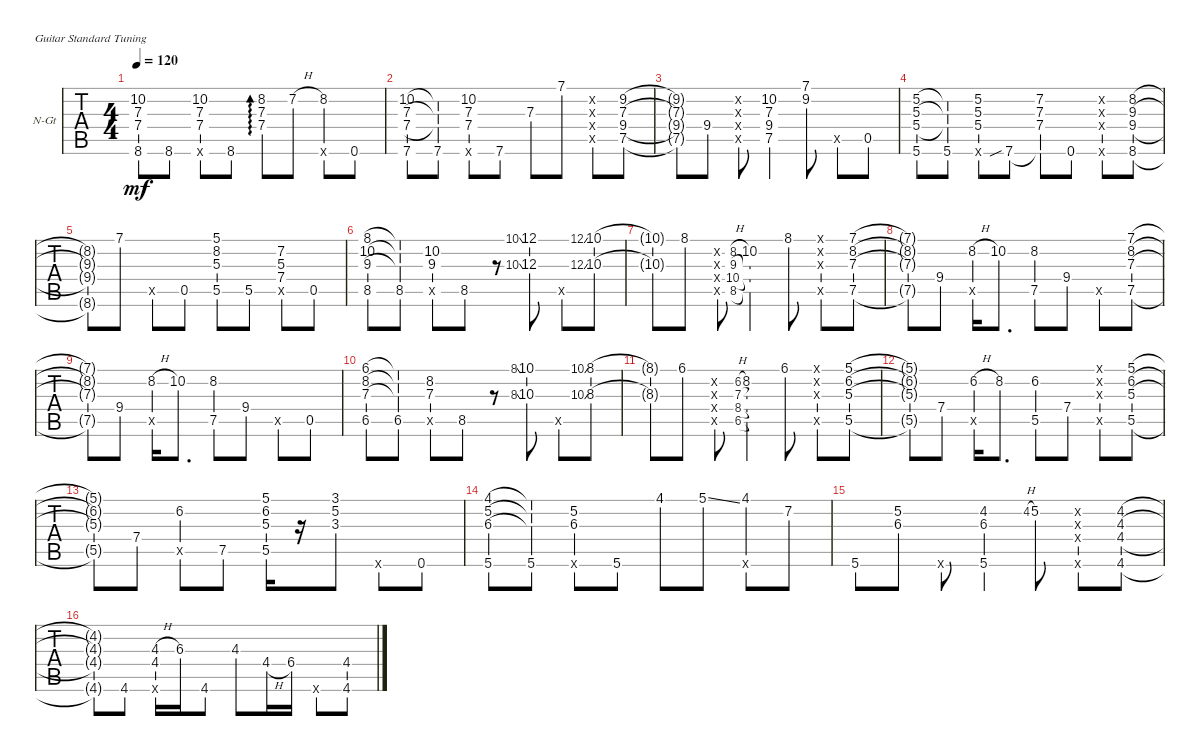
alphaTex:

\defaultSystemsLayout 4
\bracketExtendMode groupsimilarinstruments
\firstSystemTrackNameOrientation horizontal
\otherSystemsTrackNameOrientation horizontal
\track ("Nylon Guitar" "N-Gt") {instrument acousticguitarnylon}
\staff {tabs}
\tuning (E4 B3 G3 D3 A2 E2)
\ts (4 4)
\tempo 120
\clef g2
\ks c
(8.6{t} 7.4{t} 7.3{t} 10.2{t}).8{dy mf} 8.6.8 (0.6{x} 7.4 7.3 10.2).8 8.6.8 (7.4 7.3 8.2).8{ad 0} 7.2{h}.8 (8.2 0.6{x}).8 0.6.8 |
(7.6 10.2 7.3 7.4).8 (7.6 10.2{t} 7.3{t} 7.4{t}).8 (0.6{x} 7.4 7.3 10.2).8 7.6.8 7.3.8 7.1.8 (0.5{x} 0.4{x} 0.3{x} 0.2{x}).8 (7.5 9.2 9.4 7.3).8 |
(7.5{t} 9.2{t} 7.3{t} 9.4{t}).8 9.4.8 (0.5{x} 0.2{x} 0.3{x} 0.4{x}).8 (7.5 9.4 7.3 10.2).4 (7.1 9.2).8 0.5{x}.8 0.5.8 |
(5.6 5.4 5.3 5.2).8 (5.6 5.4{t} 5.3{t} 5.2{t}).8 (0.6{x} 5.4 5.3 5.2).8 7.6{sib}.8 (7.6{t} 7.4 7.3 7.2).8 0.6.8 (0.6{x} 0.4{x} 0.2{x} 0.3{x}).8 (8.2 8.6 9.3 9.4).8 |
(8.2{t} 8.6{t} 9.3{t} 9.4{t}).8 7.1.8 0.5{x}.8 0.5.8 (5.5 5.3 8.2 5.1).8 5.5.8 (0.5{x} 7.4 5.3 7.2).8 0.5.8 |
(8.5 8.1 10.2 9.3).8 (8.5 8.1{t} 10.2{t} 9.3{t}).8 (0.5{x} 10.2 9.3).8 8.5.8 r.8 (10.3{ss} 10.1{ss}).8{gr onbeat} (12.1 12.3).8 0.5{x}.8 (12.1{ss} 12.3{ss}).8{gr onbeat} (10.1 10.3).8 |
(10.1{t} 10.3{t}).8 8.1.8 (0.2{x} 0.3{x} 0.4{x} 0.5{x}).8 (8.5 9.3 8.2{h} 10.4).8{gr onbeat} (10.2 8.5{t} 9.3{t} 10.4{t}).4 8.1.8 (0.5{x} 0.3{x} 0.2{x} 0.1{x}).8 (7.5 7.3 8.2 7.1).8 |
(7.5{t} 7.3{t} 8.2{t} 7.1{t}).8 9.4.8 (0.5{x} 8.2{h}).16 10.2.8{d} (8.2 7.5).8 9.4.8 0.5{x}.8 (7.5 7.3 8.2 7.1).8 |
(7.5{t} 7.3{t} 8.2{t} 7.1{t}).8 9.4.8 (0.5{x} 8.2{h}).16 10.2.8{d} (8.2 7.5).8 9.4.8 0.5{x}.8 0.5.8 |
(6.5 6.1 8.2 7.3).8 (6.5 6.1{t} 8.2{t} 7.3{t}).8 (0.5{x} 8.2 7.3).8 8.5.8 r.8 (8.3{ss} 8.1{ss}).8{gr onbeat} (10.1 10.3).8 0.5{x}.8 (10.1{ss} 10.3{ss}).8{gr onbeat} (8.1 8.3).8 |
(8.1{t} 8.3{t}).8 6.1.8 (0.2{x} 0.3{x} 0.4{x} 0.5{x}).8 (6.5 7.3 6.2{h} 8.4).8{gr onbeat} (8.2 6.5{t} 7.3{t} 8.4{t}).4 6.1.8 (0.5{x} 0.3{x} 0.2{x} 0.1{x}).8 (5.5 5.3 6.2 5.1).8 |
(5.5{t} 5.3{t} 6.2{t} 5.1{t}).8 7.4.8 (0.5{x} 6.2{h}).16 8.2.8{d} (6.2 5.5).8 7.4.8 (0.5{x} 0.2{x} 0.1{x} 0.3{x}).8 (5.5 5.3 6.2 5.1).8 |
(5.5{t} 5.3{t} 6.2{t} 5.1{t}).8 7.4.8 (0.5{x} 6.2).8 7.5.8 (6.2 5.5 5.3 5.1).16 r.16 (3.1 5.2 3.3).8 0.6{x}.8 0.6.8 |
(5.6 4.1 5.2 6.3).8 (5.6 4.1{t} 5.2{t} 6.3{t}).8 (0.6{x} 6.3 5.2).8 5.6.8 4.1{lf 2}.8 5.1{ss lf 2}.8 (4.1 0.6{x}).8 7.2.8 |
5.6.8 (5.2 6.3).8 0.6{x}.8 (4.2 6.3 5.6).4 4.2{h}.8{gr onbeat} 5.2.8 (0.6{x} 0.3{x} 0.2{x} 0.4{x}).8 (4.2 4.3 4.4 4.6).8 |
(4.2{t} 4.3{t} 4.4{t} 4.6{t}).8 4.6.8 (0.6{x} 4.4 4.3{h}).16 6.3.16 4.6.8 4.3.8 4.4{h}.16 6.4.16 0.6{x}.8 (4.6 4.4).8
